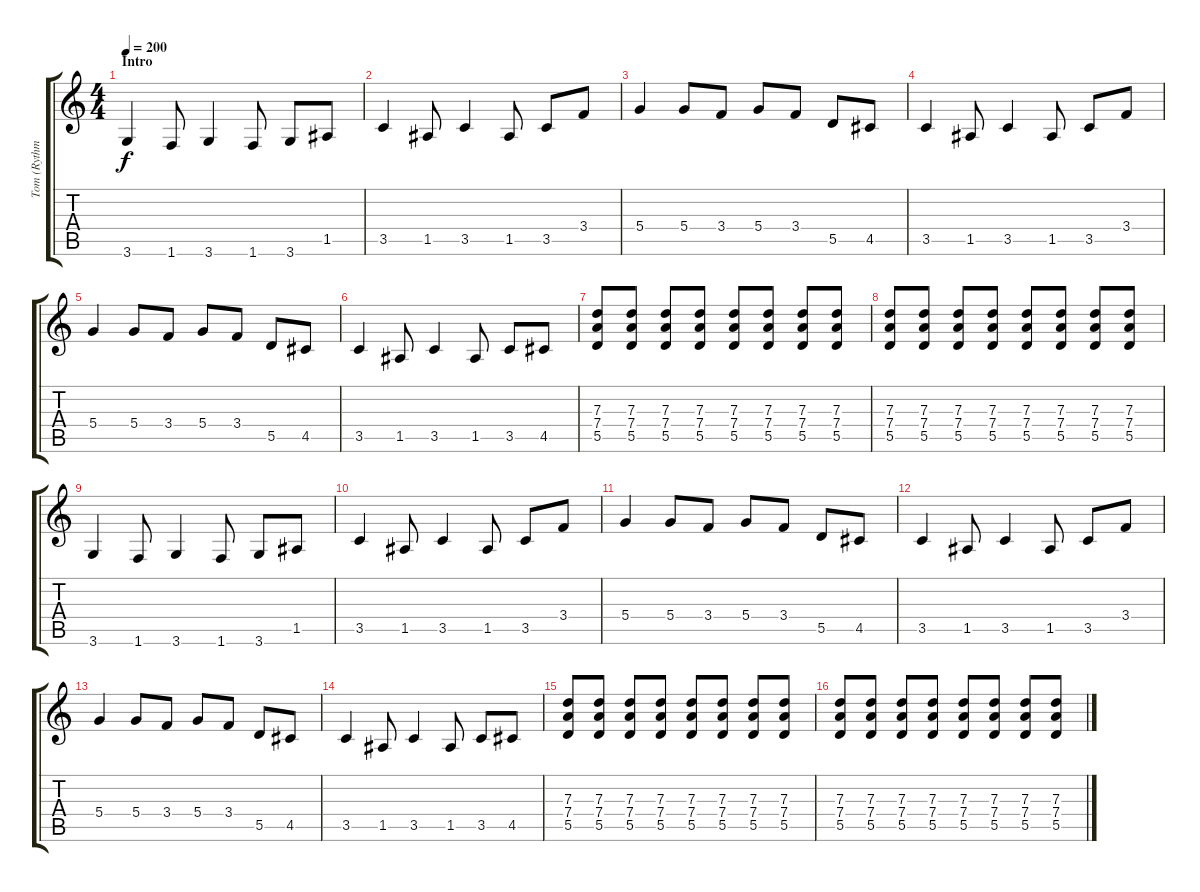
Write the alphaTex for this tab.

\track ("Tom (Rythmn Guitar)" "Tom (Rythm") {instrument overdrivenguitar}
\staff {score tabs}
\tuning (E4 B3 G3 D3 A2 E2) {hide}
\ts (4 4)
\section ("" "Intro")
\tempo 200
\clef g2
\ks c
3.6.4{dy f instrument overdrivenguitar} 1.6.8 3.6.4 1.6.8 3.6.8 1.5.8 |
3.5.4 1.5.8 3.5.4 1.5.8 3.5.8 3.4.8 |
5.4.4 5.4.8 3.4.8 5.4.8 3.4.8 5.5.8 4.5.8 |
3.5.4 1.5.8 3.5.4 1.5.8 3.5.8 3.4.8 |
5.4.4 5.4.8 3.4.8 5.4.8 3.4.8 5.5.8 4.5.8 |
3.5.4 1.5.8 3.5.4 1.5.8 3.5.8 4.5.8 |
(7.3 7.4 5.5).8 (7.3 7.4 5.5).8 (7.3 7.4 5.5).8 (7.3 7.4 5.5).8 (7.3 7.4 5.5).8 (7.3 7.4 5.5).8 (7.3 7.4 5.5).8 (7.3 7.4 5.5).8 |
(7.3 7.4 5.5).8 (7.3 7.4 5.5).8 (7.3 7.4 5.5).8 (7.3 7.4 5.5).8 (7.3 7.4 5.5).8 (7.3 7.4 5.5).8 (7.3 7.4 5.5).8 (7.3 7.4 5.5).8 |
3.6.4 1.6.8 3.6.4 1.6.8 3.6.8 1.5.8 |
3.5.4 1.5.8 3.5.4 1.5.8 3.5.8 3.4.8 |
5.4.4 5.4.8 3.4.8 5.4.8 3.4.8 5.5.8 4.5.8 |
3.5.4 1.5.8 3.5.4 1.5.8 3.5.8 3.4.8 |
5.4.4 5.4.8 3.4.8 5.4.8 3.4.8 5.5.8 4.5.8 |
3.5.4 1.5.8 3.5.4 1.5.8 3.5.8 4.5.8 |
(7.3 7.4 5.5).8 (7.3 7.4 5.5).8 (7.3 7.4 5.5).8 (7.3 7.4 5.5).8 (7.3 7.4 5.5).8 (7.3 7.4 5.5).8 (7.3 7.4 5.5).8 (7.3 7.4 5.5).8 |
(7.3 7.4 5.5).8 (7.3 7.4 5.5).8 (7.3 7.4 5.5).8 (7.3 7.4 5.5).8 (7.3 7.4 5.5).8 (7.3 7.4 5.5).8 (7.3 7.4 5.5).8 (7.3 7.4 5.5).8
